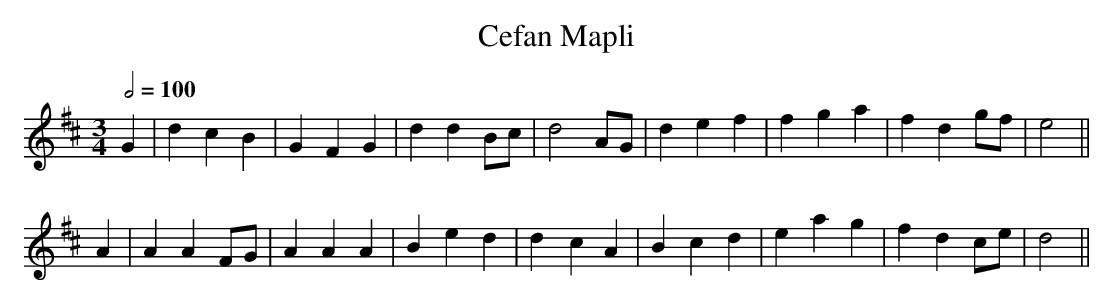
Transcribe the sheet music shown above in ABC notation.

X:1
T:Cefan Mapli
M:3/4
L:1/4
Q:1/2=100
K:D
G|dcB|GFG|ddB/c/|d2A/G/|def|fga|fdg/f/|e2||
A|AAF/G/|AAA|Bed|d-cA|Bcd|eag|fdc/e/|d2||
